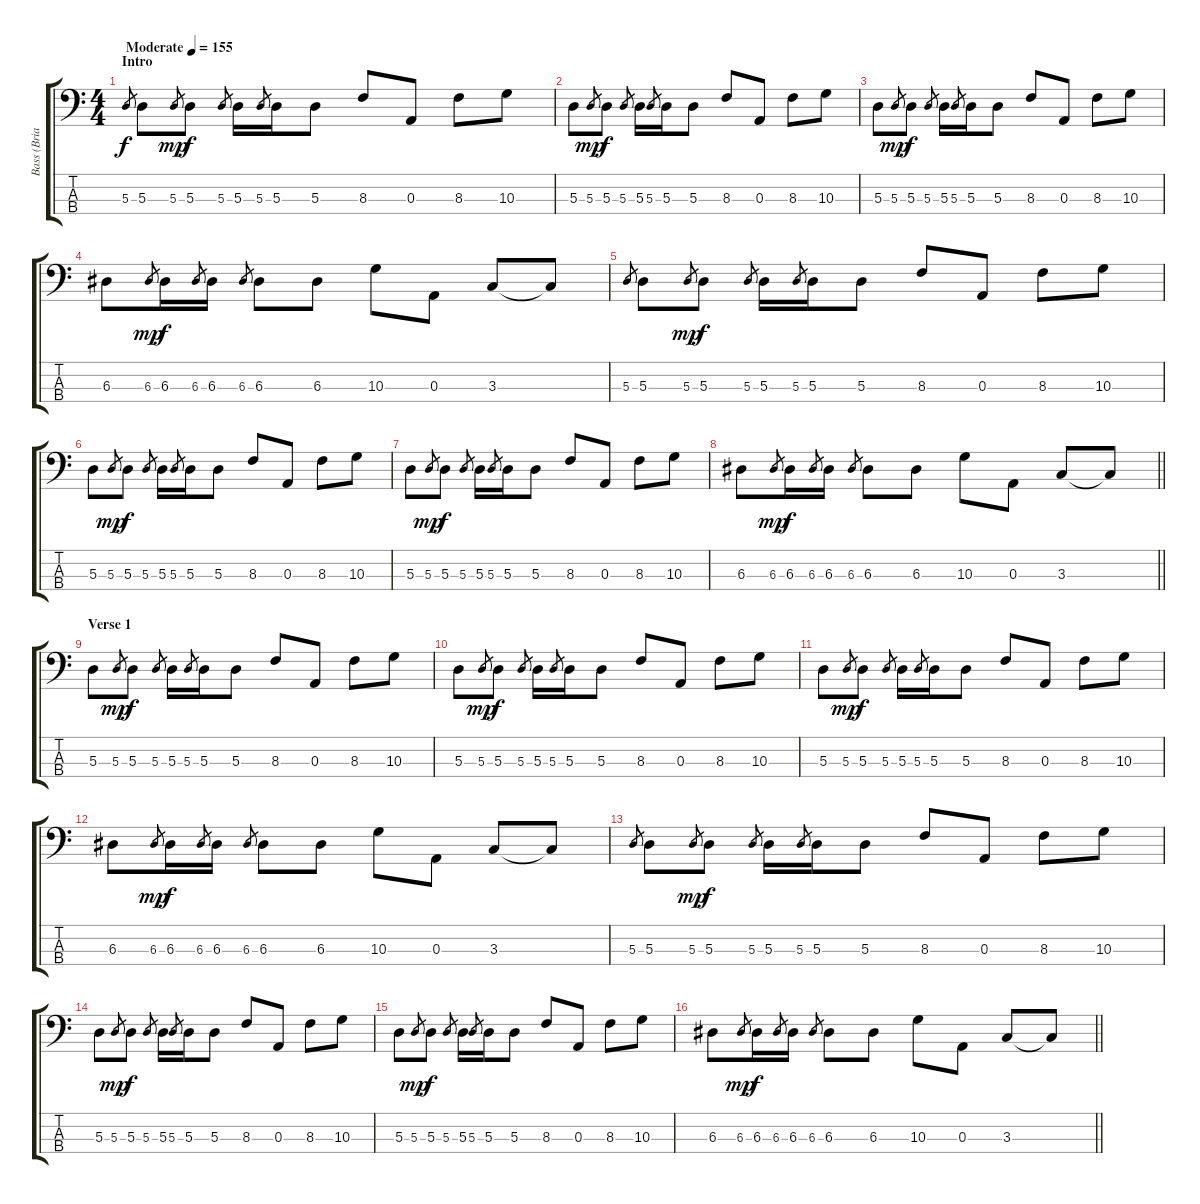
\track ("Bass (Brian White)" "Bass (Bria") {instrument electricbassfinger}
\staff {score tabs}
\tuning (G2 D2 A1 D1) {hide}
\ts (4 4)
\section ("" "Intro")
\tempo (155 "Moderate")
\clef f4
\ks c
5.3.8{gr dy f instrument electricbassfinger} 5.3.8 5.3.8{gr dy mp} 5.3.8{dy f} 5.3.8{gr} 5.3.16 5.3.8{gr} 5.3.16 5.3.8 8.3.8 0.3.8 8.3.8 10.3.8 |
5.3.8 5.3.8{gr dy mp} 5.3.8{dy f} 5.3.8{gr} 5.3.16 5.3.8{gr} 5.3.16 5.3.8 8.3.8 0.3.8 8.3.8 10.3.8 |
5.3.8 5.3.8{gr dy mp} 5.3.8{dy f} 5.3.8{gr} 5.3.16 5.3.8{gr} 5.3.16 5.3.8 8.3.8 0.3.8 8.3.8 10.3.8 |
6.3.8 6.3.8{gr dy mp} 6.3.16{dy f} 6.3.8{gr} 6.3.16 6.3.8{gr} 6.3.8 6.3.8 10.3.8 0.3.8 3.3.8 3.3{t}.8 |
5.3.8{gr} 5.3.8 5.3.8{gr dy mp} 5.3.8{dy f} 5.3.8{gr} 5.3.16 5.3.8{gr} 5.3.16 5.3.8 8.3.8 0.3.8 8.3.8 10.3.8 |
5.3.8 5.3.8{gr dy mp} 5.3.8{dy f} 5.3.8{gr} 5.3.16 5.3.8{gr} 5.3.16 5.3.8 8.3.8 0.3.8 8.3.8 10.3.8 |
5.3.8 5.3.8{gr dy mp} 5.3.8{dy f} 5.3.8{gr} 5.3.16 5.3.8{gr} 5.3.16 5.3.8 8.3.8 0.3.8 8.3.8 10.3.8 |
\barLineRight lightlight
6.3.8 6.3.8{gr dy mp} 6.3.16{dy f} 6.3.8{gr} 6.3.16 6.3.8{gr} 6.3.8 6.3.8 10.3.8 0.3.8 3.3.8 3.3{t}.8 |
\section ("" "Verse 1")
5.3.8 5.3.8{gr dy mp} 5.3.8{dy f} 5.3.8{gr} 5.3.16 5.3.8{gr} 5.3.16 5.3.8 8.3.8 0.3.8 8.3.8 10.3.8 |
5.3.8 5.3.8{gr dy mp} 5.3.8{dy f} 5.3.8{gr} 5.3.16 5.3.8{gr} 5.3.16 5.3.8 8.3.8 0.3.8 8.3.8 10.3.8 |
5.3.8 5.3.8{gr dy mp} 5.3.8{dy f} 5.3.8{gr} 5.3.16 5.3.8{gr} 5.3.16 5.3.8 8.3.8 0.3.8 8.3.8 10.3.8 |
6.3.8 6.3.8{gr dy mp} 6.3.16{dy f} 6.3.8{gr} 6.3.16 6.3.8{gr} 6.3.8 6.3.8 10.3.8 0.3.8 3.3.8 3.3{t}.8 |
5.3.8{gr} 5.3.8 5.3.8{gr dy mp} 5.3.8{dy f} 5.3.8{gr} 5.3.16 5.3.8{gr} 5.3.16 5.3.8 8.3.8 0.3.8 8.3.8 10.3.8 |
5.3.8 5.3.8{gr dy mp} 5.3.8{dy f} 5.3.8{gr} 5.3.16 5.3.8{gr} 5.3.16 5.3.8 8.3.8 0.3.8 8.3.8 10.3.8 |
5.3.8 5.3.8{gr dy mp} 5.3.8{dy f} 5.3.8{gr} 5.3.16 5.3.8{gr} 5.3.16 5.3.8 8.3.8 0.3.8 8.3.8 10.3.8 |
\barLineRight lightlight
6.3.8 6.3.8{gr dy mp} 6.3.16{dy f} 6.3.8{gr} 6.3.16 6.3.8{gr} 6.3.8 6.3.8 10.3.8 0.3.8 3.3.8 3.3{t}.8
